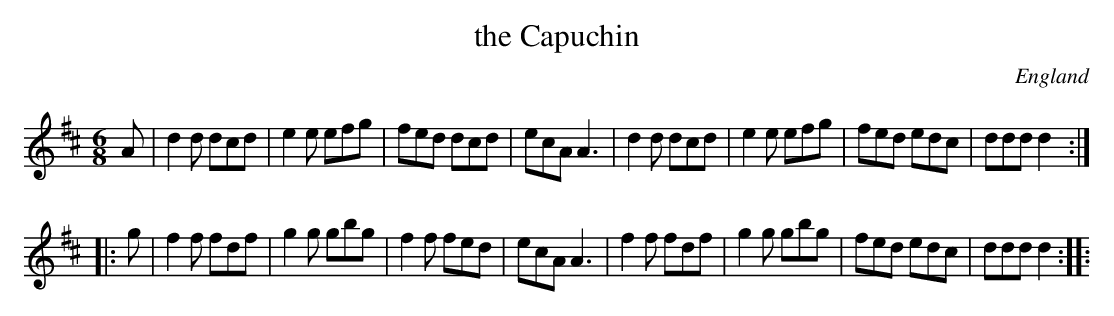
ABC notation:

X:1
T:the Capuchin
L:1/8
M:6/8
O:England
K:D
A |\
d2d dcd | e2e efg | fed dcd | ecA A3 |\
d2d dcd | e2e efg | fed edc | ddd  d2 ::
g |\
f2f fdf | g2g gbg | f2f fed | ecA A3 |\
f2f fdf | g2g gbg | fed edc | ddd d2 ::
